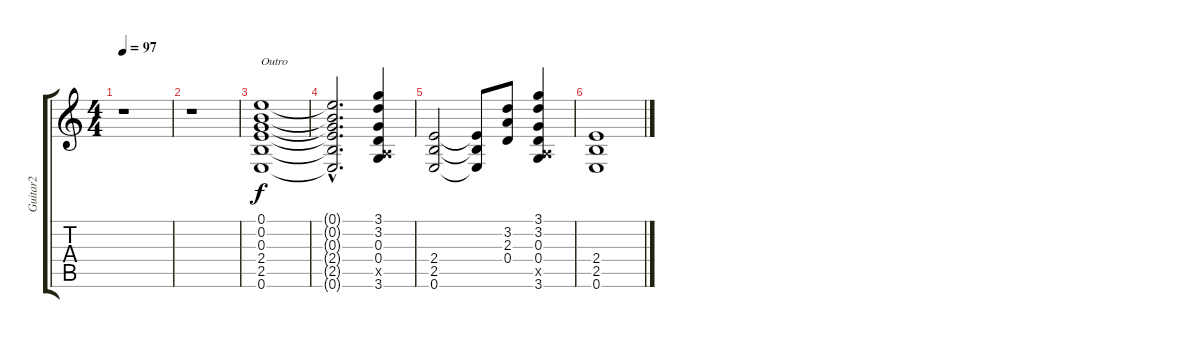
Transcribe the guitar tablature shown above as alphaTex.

\track ("Guitar2" "Guitar2") {instrument distortionguitar}
\staff {score tabs}
\tuning (E4 B3 G3 D3 A2 E2) {hide}
\ts (4 4)
\tempo 97
\clef g2
\ks c
r.1{dy mp} |
r.1 |
(0.1 0.2 0.3 2.4 2.5 0.6).1{txt "Outro" dy f} |
(0.1{hac t} 0.2{hac t} 0.3{hac t} 2.4{hac t} 2.5{hac t} 0.6{hac t}).2{d} (3.1 3.2 0.3 0.4 0.5{x} 3.6).4 |
(2.4 2.5 0.6).2 (2.4{t} 2.5{t} 0.6{t}).8 (3.2 2.3 0.4).8 (3.1 3.2 0.3 0.4 0.5{x} 3.6).4 |
(2.4 2.5 0.6).1
